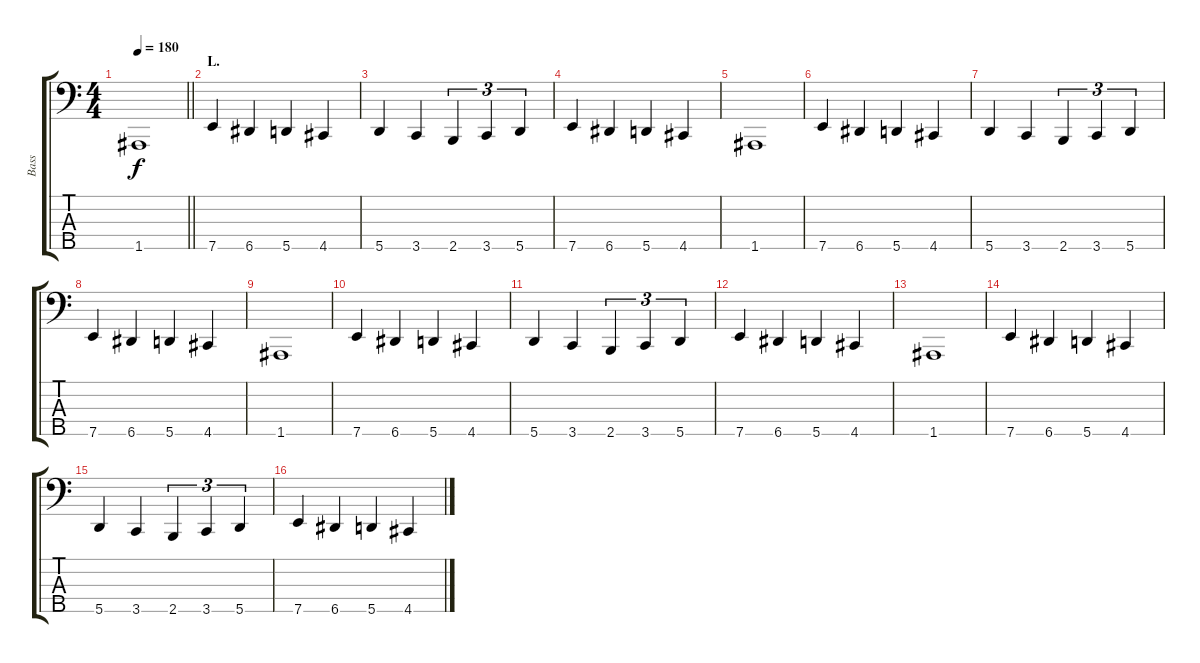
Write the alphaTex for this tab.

\track ("Bass" "Bass") {instrument electricbasspick}
\staff {score tabs}
\tuning (G2 D2 A1 E1 A0) {hide}
\ts (4 4)
\tempo 180
\clef f4
\barLineRight lightlight
\ks c
1.5{t}.1{dy f} |
\section ("" "L.")
7.5.4 6.5.4 5.5.4 4.5.4 |
5.5.4 3.5.4 2.5.4{tu (3 2)} 3.5.4{tu (3 2)} 5.5.4{tu (3 2)} |
7.5.4 6.5.4 5.5.4 4.5.4 |
1.5.1 |
7.5.4 6.5.4 5.5.4 4.5.4 |
5.5.4 3.5.4 2.5.4{tu (3 2)} 3.5.4{tu (3 2)} 5.5.4{tu (3 2)} |
7.5.4 6.5.4 5.5.4 4.5.4 |
1.5.1 |
7.5.4 6.5.4 5.5.4 4.5.4 |
5.5.4 3.5.4 2.5.4{tu (3 2)} 3.5.4{tu (3 2)} 5.5.4{tu (3 2)} |
7.5.4 6.5.4 5.5.4 4.5.4 |
1.5.1 |
7.5.4 6.5.4 5.5.4 4.5.4 |
5.5.4 3.5.4 2.5.4{tu (3 2)} 3.5.4{tu (3 2)} 5.5.4{tu (3 2)} |
7.5.4 6.5.4 5.5.4 4.5.4
